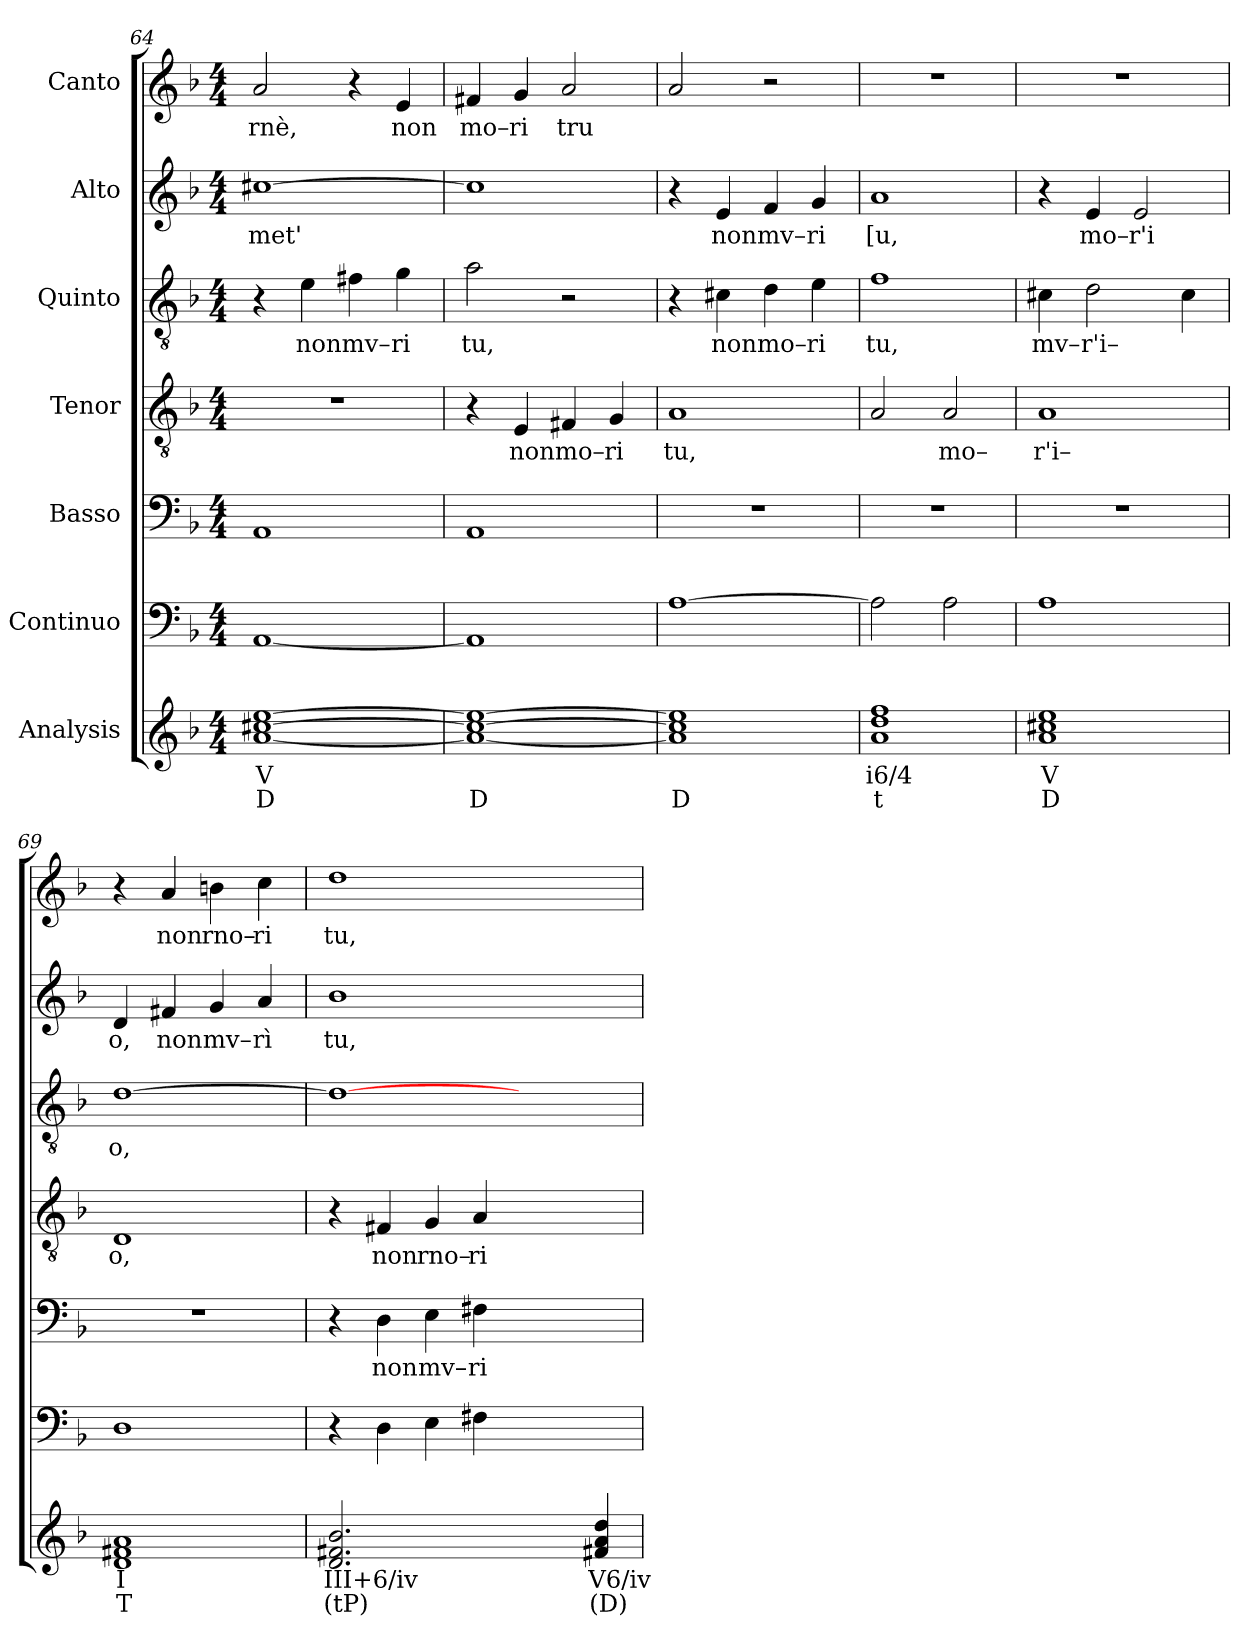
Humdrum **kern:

**kern	**text	**text	**kern	**kern	**text	**kern	**text	**kern	**text	**kern	**text	**kern	**text
*part7	*part7	*part7	*part6	*part5	*part5	*part4	*part4	*part3	*part3	*part2	*part2	*part1	*part1
*staff7	*staff7	*staff7	*staff6	*staff5	*staff5	*staff4	*staff4	*staff3	*staff3	*staff2	*staff2	*staff1	*staff1
*I"Analysis	*	*	*I"Continuo	*I"Basso	*	*I"Tenor	*	*I"Quinto	*	*I"Alto	*	*I"Canto	*
*	*	*	*clefF4	*clefF4	*	*clefGv2	*	*clefGv2	*	*clefG2	*	*clefG2	*
*k[b-]	*	*	*k[b-]	*k[b-]	*	*k[b-]	*	*k[b-]	*	*k[b-]	*	*k[b-]	*
*	*	*	*F:	*F:	*	*F:	*	*F:	*	*F:	*	*F:	*
*M4/4	*	*	*M4/4	*M4/4	*	*M4/4	*	*M4/4	*	*M4/4	*	*M4/4	*
=64	=64	=64	=64	=64	=64	=64	=64	=64	=64	=64	=64	=64	=64
!	!	!	!	!	!	!	!	!	!	!	!LO:LY:b	!	!
!	!	!	!	!	!	!	!	!	!	!	!	!	!LO:LY:b
[1a [1cc#X [1ee	V	D	[1AA	1AA	.	1r	.	4r	.	[1cc#X	met'	2a/	rnè,
!	!	!	!	!	!	!	!	!	!LO:LY:b	!	!	!	!
.	.	.	.	.	.	.	.	4e\	non	.	.	.	.
!	!	!	!	!	!	!	!	!	!LO:LY:b	!	!	!	!
.	.	.	.	.	.	.	.	4f#X\	mv–	.	.	4r	.
!	!	!	!	!	!	!	!	!	!LO:LY:b	!	!	!	!
!	!	!	!	!	!	!	!	!	!	!	!	!	!LO:LY:b
.	.	.	.	.	.	.	.	4g\	ri	.	.	4e/	non
=65	=65	=65	=65	=65	=65	=65	=65	=65	=65	=65	=65	=65	=65
!	!	!	!	!	!	!	!	!	!LO:LY:b	!	!	!	!
!	!	!	!	!	!	!	!	!	!	!	!	!	!LO:LY:b
1a_ 1cc#_ 1ee_	.	D	1AA]	1AA	.	4r	.	2a\	tu,	1cc#]	.	4f#X/	mo–
!	!	!	!	!	!	!	!LO:LY:b	!	!	!	!	!	!
!	!	!	!	!	!	!	!	!	!	!	!	!	!LO:LY:b
.	.	.	.	.	.	4E/	non	.	.	.	.	4g/	ri
!	!	!	!	!	!	!	!LO:LY:b	!	!	!	!	!	!
!	!	!	!	!	!	!	!	!	!	!	!	!	!LO:LY:b
.	.	.	.	.	.	4F#X/	mo–	2r	.	.	.	2a/	tru
!	!	!	!	!	!	!	!LO:LY:b	!	!	!	!	!	!
.	.	.	.	.	.	4G/	ri	.	.	.	.	.	.
=66	=66	=66	=66	=66	=66	=66	=66	=66	=66	=66	=66	=66	=66
!	!	!	!	!	!	!	!LO:LY:b	!	!	!	!	!	!
1a] 1cc#] 1ee]	.	D	[1A	1r	.	1A	tu,	4r	.	4r	.	2a/	.
!	!	!	!	!	!	!	!	!	!LO:LY:b	!	!	!	!
!	!	!	!	!	!	!	!	!	!	!	!LO:LY:b	!	!
.	.	.	.	.	.	.	.	4c#X\	non	4e/	non	.	.
!	!	!	!	!	!	!	!	!	!LO:LY:b	!	!	!	!
!	!	!	!	!	!	!	!	!	!	!	!LO:LY:b	!	!
.	.	.	.	.	.	.	.	4d\	mo–	4f/	mv–	2r	.
!	!	!	!	!	!	!	!	!	!LO:LY:b	!	!	!	!
!	!	!	!	!	!	!	!	!	!	!	!LO:LY:b	!	!
.	.	.	.	.	.	.	.	4e\	ri	4g/	ri	.	.
=67	=67	=67	=67	=67	=67	=67	=67	=67	=67	=67	=67	=67	=67
!	!	!	!	!	!	!	!	!	!LO:LY:b	!	!	!	!
!	!	!	!	!	!	!	!	!	!	!	!LO:LY:b	!	!
1a 1dd 1ff	i6/4	t	2A\]	1r	.	2A/	.	1f	tu,	1a	[u,	1r	.
!	!	!	!	!	!	!	!LO:LY:b	!	!	!	!	!	!
.	.	.	2A\	.	.	2A/	mo–	.	.	.	.	.	.
=68	=68	=68	=68	=68	=68	=68	=68	=68	=68	=68	=68	=68	=68
!	!	!	!	!	!	!	!LO:LY:b	!	!	!	!	!	!
!	!	!	!	!	!	!	!	!	!LO:LY:b	!	!	!	!
1a 1cc#X 1ee	V	D	1A	1r	.	1A	r'i–	4c#X\	mv–	4r	.	1r	.
!	!	!	!	!	!	!	!	!	!LO:LY:b	!	!	!	!
!	!	!	!	!	!	!	!	!	!	!	!LO:LY:b	!	!
.	.	.	.	.	.	.	.	2d\	r'i–	4e/	mo–	.	.
!	!	!	!	!	!	!	!	!	!	!	!LO:LY:b	!	!
.	.	.	.	.	.	.	.	.	.	2e/	r'i	.	.
.	.	.	.	.	.	.	.	4c#\	.	.	.	.	.
=69	=69	=69	=69	=69	=69	=69	=69	=69	=69	=69	=69	=69	=69
!	!	!	!	!	!	!	!LO:LY:b	!	!	!	!	!	!
!	!	!	!	!	!	!	!	!	!LO:LY:b	!	!	!	!
!	!	!	!	!	!	!	!	!	!	!	!LO:LY:b	!	!
1d 1f#X 1a	I	T	1D	1r	.	1D	o,	[1d	o,	4d/	o,	4r	.
!	!	!	!	!	!	!	!	!	!	!	!LO:LY:b	!	!
!	!	!	!	!	!	!	!	!	!	!	!	!	!LO:LY:b
.	.	.	.	.	.	.	.	.	.	4f#X/	non	4a/	non
!	!	!	!	!	!	!	!	!	!	!	!LO:LY:b	!	!
!	!	!	!	!	!	!	!	!	!	!	!	!	!LO:LY:b
.	.	.	.	.	.	.	.	.	.	4g/	mv–	4bn\	rno–
!	!	!	!	!	!	!	!	!	!	!	!LO:LY:b	!	!
!	!	!	!	!	!	!	!	!	!	!	!	!	!LO:LY:b
.	.	.	.	.	.	.	.	.	.	4a/	rì	4cc\	ri
=70	=70	=70	=70	=70	=70	=70	=70	=70	=70	=70	=70	=70	=70
!	!	!	!	!	!	!	!	!	!	!	!LO:LY:b	!	!
!	!	!	!	!	!	!	!	!	!	!	!	!	!LO:LY:b
2.d 2.f#X 2.b-	III+6/iv	(tP)	4r	4r	.	4r	.	1d_	.	1b-	tu,	1dd	tu,
!	!	!	!	!	!LO:LY:b	!	!	!	!	!	!	!	!
!	!	!	!	!	!	!	!LO:LY:b	!	!	!	!	!	!
.	.	.	4D\	4D\	non	4F#X/	non	.	.	.	.	.	.
!	!	!	!	!	!LO:LY:b	!	!	!	!	!	!	!	!
!	!	!	!	!	!	!	!LO:LY:b	!	!	!	!	!	!
.	.	.	4E\	4E\	mv–	4G/	rno–	.	.	.	.	.	.
!	!	!	!	!	!LO:LY:b	!	!	!	!	!	!	!	!
!	!	!	!	!	!	!	!LO:LY:b	!	!	!	!	!	!
2.ryy	.	.	4F#X\	4F#X\	ri	4A/	ri	.	.	.	.	.	.
.	.	.	2.ryy	2.ryy	.	2.ryy	.	2.ryy	.	2.ryy	.	2.ryy	.
4f#X 4a 4dd	V6/iv	(D)	.	.	.	.	.	.	.	.	.	.	.
=	=	=	=	=	=	=	=	=	=	=	=	=	=
*-	*-	*-	*-	*-	*-	*-	*-	*-	*-	*-	*-	*-	*-
